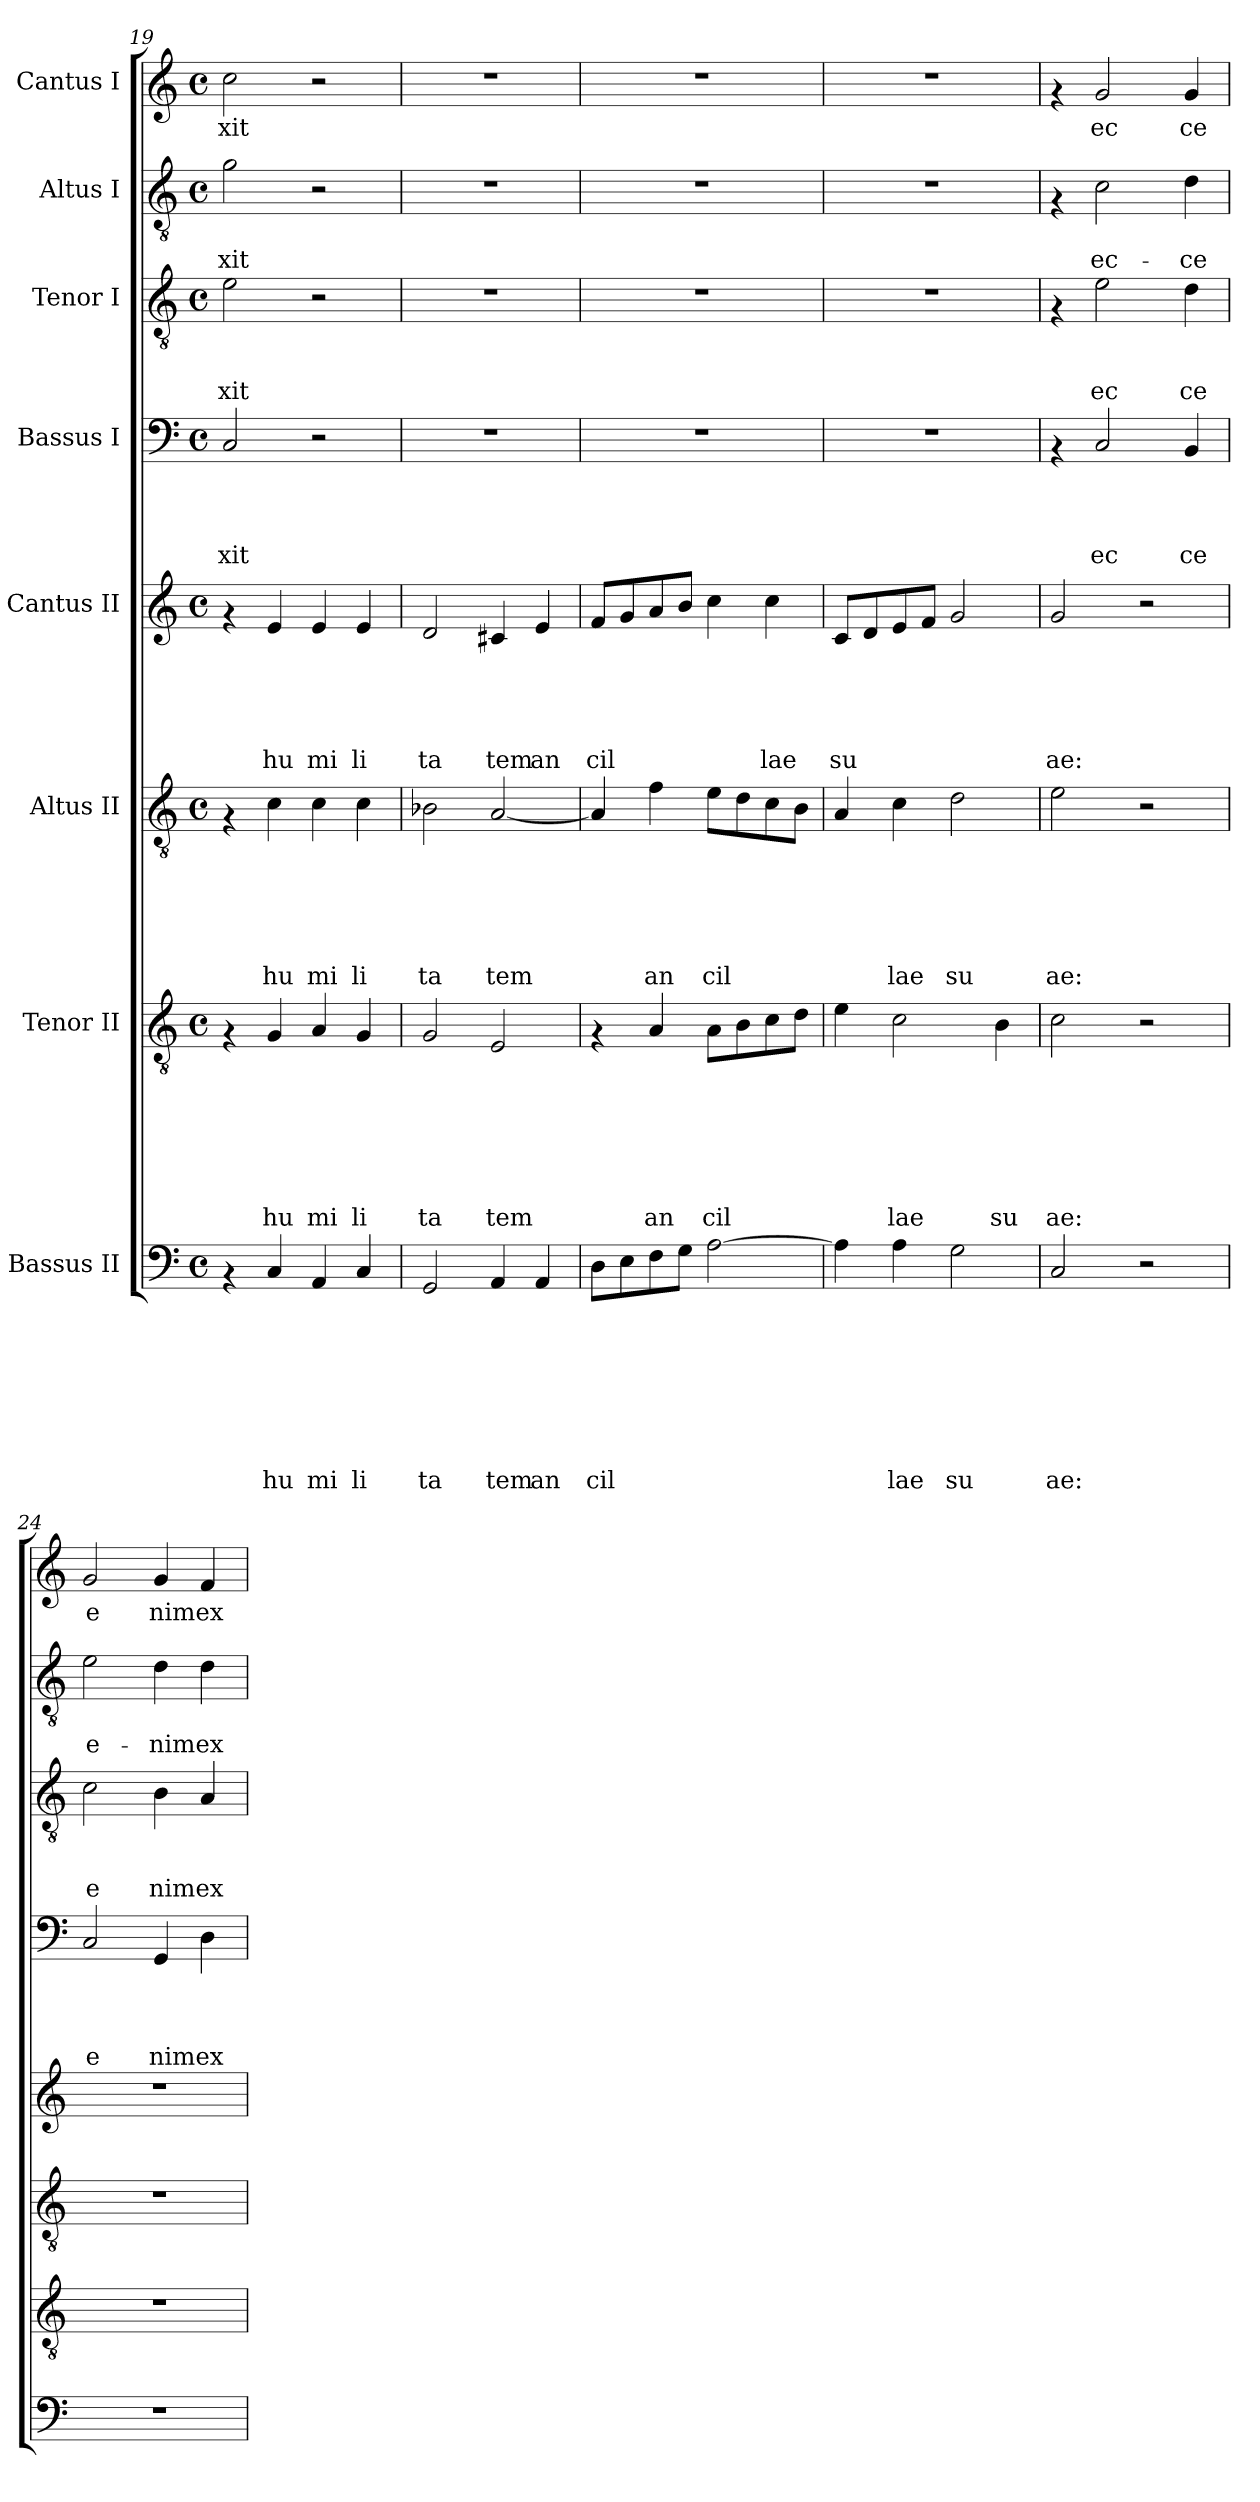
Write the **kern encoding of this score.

**kern	**text	**text	**text	**text	**text	**text	**text	**text	**kern	**text	**text	**text	**text	**text	**text	**text	**kern	**text	**text	**text	**text	**text	**text	**kern	**text	**text	**text	**text	**text	**kern	**text	**text	**text	**text	**kern	**text	**text	**text	**kern	**text	**text	**kern	**text
*part8	*part8	*part8	*part8	*part8	*part8	*part8	*part8	*part8	*part7	*part7	*part7	*part7	*part7	*part7	*part7	*part7	*part6	*part6	*part6	*part6	*part6	*part6	*part6	*part5	*part5	*part5	*part5	*part5	*part5	*part4	*part4	*part4	*part4	*part4	*part3	*part3	*part3	*part3	*part2	*part2	*part2	*part1	*part1
*staff8	*staff8	*staff8	*staff8	*staff8	*staff8	*staff8	*staff8	*staff8	*staff7	*staff7	*staff7	*staff7	*staff7	*staff7	*staff7	*staff7	*staff6	*staff6	*staff6	*staff6	*staff6	*staff6	*staff6	*staff5	*staff5	*staff5	*staff5	*staff5	*staff5	*staff4	*staff4	*staff4	*staff4	*staff4	*staff3	*staff3	*staff3	*staff3	*staff2	*staff2	*staff2	*staff1	*staff1
*I"Bassus II	*	*	*	*	*	*	*	*	*I"Tenor II	*	*	*	*	*	*	*	*I"Altus II	*	*	*	*	*	*	*I"Cantus II	*	*	*	*	*	*I"Bassus I	*	*	*	*	*I"Tenor I	*	*	*	*I"Altus I	*	*	*I"Cantus I	*
*clefF4	*	*	*	*	*	*	*	*	*clefGv2	*	*	*	*	*	*	*	*clefGv2	*	*	*	*	*	*	*clefG2	*	*	*	*	*	*clefF4	*	*	*	*	*clefGv2	*	*	*	*clefGv2	*	*	*clefG2	*
*k[]	*	*	*	*	*	*	*	*	*k[]	*	*	*	*	*	*	*	*k[]	*	*	*	*	*	*	*k[]	*	*	*	*	*	*k[]	*	*	*	*	*k[]	*	*	*	*k[]	*	*	*k[]	*
*C:	*	*	*	*	*	*	*	*	*C:	*	*	*	*	*	*	*	*C:	*	*	*	*	*	*	*C:	*	*	*	*	*	*C:	*	*	*	*	*C:	*	*	*	*C:	*	*	*C:	*
*M4/4	*	*	*	*	*	*	*	*	*M4/4	*	*	*	*	*	*	*	*M4/4	*	*	*	*	*	*	*M4/4	*	*	*	*	*	*M4/4	*	*	*	*	*M4/4	*	*	*	*M4/4	*	*	*M4/4	*
*met(c)	*	*	*	*	*	*	*	*	*met(c)	*	*	*	*	*	*	*	*met(c)	*	*	*	*	*	*	*met(c)	*	*	*	*	*	*met(c)	*	*	*	*	*met(c)	*	*	*	*met(c)	*	*	*met(c)	*
=19	=19	=19	=19	=19	=19	=19	=19	=19	=19	=19	=19	=19	=19	=19	=19	=19	=19	=19	=19	=19	=19	=19	=19	=19	=19	=19	=19	=19	=19	=19	=19	=19	=19	=19	=19	=19	=19	=19	=19	=19	=19	=19	=19
!	!	!	!	!	!	!	!	!	!	!	!	!	!	!	!	!	!	!	!	!	!	!	!	!	!	!	!	!	!	!	!	!	!	!LO:LY:b	!	!	!	!LO:LY:b	!	!	!LO:LY:b	!	!LO:LY:b
4rAA	.	.	.	.	.	.	.	.	4rF	.	.	.	.	.	.	.	4rF	.	.	.	.	.	.	4rf	.	.	.	.	.	2C/	.	.	.	xit	2e\	.	.	xit	2g\	.	-xit	2cc\	xit
!	!	!	!	!	!	!	!	!LO:LY:b	!	!	!	!	!	!	!	!LO:LY:b	!	!	!	!	!	!	!LO:LY:b	!	!	!	!	!	!LO:LY:b	!	!	!	!	!	!	!	!	!	!	!	!	!	!
4C/	.	.	.	.	.	.	.	hu	4G/	.	.	.	.	.	.	hu	4c\	.	.	.	.	.	hu	4e/	.	.	.	.	hu	.	.	.	.	.	.	.	.	.	.	.	.	.	.
!	!	!	!	!	!	!	!	!LO:LY:b	!	!	!	!	!	!	!	!LO:LY:b	!	!	!	!	!	!	!LO:LY:b	!	!	!	!	!	!LO:LY:b	!	!	!	!	!	!	!	!	!	!	!	!	!	!
4AA/	.	.	.	.	.	.	.	mi	4A/	.	.	.	.	.	.	mi	4c\	.	.	.	.	.	mi	4e/	.	.	.	.	mi	2r	.	.	.	.	2r	.	.	.	2r	.	.	2r	.
!	!	!	!	!	!	!	!	!LO:LY:b	!	!	!	!	!	!	!	!LO:LY:b	!	!	!	!	!	!	!LO:LY:b	!	!	!	!	!	!LO:LY:b	!	!	!	!	!	!	!	!	!	!	!	!	!	!
4C/	.	.	.	.	.	.	.	li	4G/	.	.	.	.	.	.	li	4c\	.	.	.	.	.	li	4e/	.	.	.	.	li	.	.	.	.	.	.	.	.	.	.	.	.	.	.
=20	=20	=20	=20	=20	=20	=20	=20	=20	=20	=20	=20	=20	=20	=20	=20	=20	=20	=20	=20	=20	=20	=20	=20	=20	=20	=20	=20	=20	=20	=20	=20	=20	=20	=20	=20	=20	=20	=20	=20	=20	=20	=20	=20
!	!	!	!	!	!	!	!	!LO:LY:b	!	!	!	!	!	!	!	!LO:LY:b	!	!	!	!	!	!	!LO:LY:b	!	!	!	!	!	!LO:LY:b	!	!	!	!	!	!	!	!	!	!	!	!	!	!
2GG/	.	.	.	.	.	.	.	ta	2G/	.	.	.	.	.	.	ta	2B-X\	.	.	.	.	.	ta	2d/	.	.	.	.	ta	1r	.	.	.	.	1r	.	.	.	1r	.	.	1r	.
!	!	!	!	!	!	!	!	!LO:LY:b	!	!	!	!	!	!	!	!LO:LY:b	!	!	!	!	!	!	!LO:LY:b	!	!	!	!	!	!LO:LY:b	!	!	!	!	!	!	!	!	!	!	!	!	!	!
4AA/	.	.	.	.	.	.	.	tem	2E/	.	.	.	.	.	.	tem	[<2A/	.	.	.	.	.	tem	4c#X/	.	.	.	.	tem	.	.	.	.	.	.	.	.	.	.	.	.	.	.
!	!	!	!	!	!	!	!	!LO:LY:b	!	!	!	!	!	!	!	!	!	!	!	!	!	!	!	!	!	!	!	!	!LO:LY:b	!	!	!	!	!	!	!	!	!	!	!	!	!	!
4AA/	.	.	.	.	.	.	.	an	.	.	.	.	.	.	.	.	.	.	.	.	.	.	.	4e/	.	.	.	.	an	.	.	.	.	.	.	.	.	.	.	.	.	.	.
=21	=21	=21	=21	=21	=21	=21	=21	=21	=21	=21	=21	=21	=21	=21	=21	=21	=21	=21	=21	=21	=21	=21	=21	=21	=21	=21	=21	=21	=21	=21	=21	=21	=21	=21	=21	=21	=21	=21	=21	=21	=21	=21	=21
!	!	!	!	!	!	!	!	!LO:LY:b	!	!	!	!	!	!	!	!	!	!	!	!	!	!	!	!	!	!	!	!	!LO:LY:b	!	!	!	!	!	!	!	!	!	!	!	!	!	!
8D\L	.	.	.	.	.	.	.	cil	4rF	.	.	.	.	.	.	.	4A/]	.	.	.	.	.	.	8f/L	.	.	.	.	cil	1r	.	.	.	.	1r	.	.	.	1r	.	.	1r	.
8E\	.	.	.	.	.	.	.	.	.	.	.	.	.	.	.	.	.	.	.	.	.	.	.	8g/	.	.	.	.	.	.	.	.	.	.	.	.	.	.	.	.	.	.	.
!	!	!	!	!	!	!	!	!	!	!	!	!	!	!	!	!LO:LY:b	!	!	!	!	!	!	!LO:LY:b	!	!	!	!	!	!	!	!	!	!	!	!	!	!	!	!	!	!	!	!
8F\	.	.	.	.	.	.	.	.	4A/	.	.	.	.	.	.	an	4f\	.	.	.	.	.	an	8a/	.	.	.	.	.	.	.	.	.	.	.	.	.	.	.	.	.	.	.
8G\J	.	.	.	.	.	.	.	.	.	.	.	.	.	.	.	.	.	.	.	.	.	.	.	8b/J	.	.	.	.	.	.	.	.	.	.	.	.	.	.	.	.	.	.	.
!	!	!	!	!	!	!	!	!	!	!	!	!	!	!	!	!LO:LY:b	!	!	!	!	!	!	!LO:LY:b	!	!	!	!	!	!	!	!	!	!	!	!	!	!	!	!	!	!	!	!
[>2A\	.	.	.	.	.	.	.	.	8A\L	.	.	.	.	.	.	cil	8e\L	.	.	.	.	.	cil	4cc\	.	.	.	.	.	.	.	.	.	.	.	.	.	.	.	.	.	.	.
.	.	.	.	.	.	.	.	.	8B\	.	.	.	.	.	.	.	8d\	.	.	.	.	.	.	.	.	.	.	.	.	.	.	.	.	.	.	.	.	.	.	.	.	.	.
!	!	!	!	!	!	!	!	!	!	!	!	!	!	!	!	!	!	!	!	!	!	!	!	!	!	!	!	!	!LO:LY:b	!	!	!	!	!	!	!	!	!	!	!	!	!	!
.	.	.	.	.	.	.	.	.	8c\	.	.	.	.	.	.	.	8c\	.	.	.	.	.	.	4cc\	.	.	.	.	lae	.	.	.	.	.	.	.	.	.	.	.	.	.	.
.	.	.	.	.	.	.	.	.	8d\J	.	.	.	.	.	.	.	8B\J	.	.	.	.	.	.	.	.	.	.	.	.	.	.	.	.	.	.	.	.	.	.	.	.	.	.
=22	=22	=22	=22	=22	=22	=22	=22	=22	=22	=22	=22	=22	=22	=22	=22	=22	=22	=22	=22	=22	=22	=22	=22	=22	=22	=22	=22	=22	=22	=22	=22	=22	=22	=22	=22	=22	=22	=22	=22	=22	=22	=22	=22
!	!	!	!	!	!	!	!	!	!	!	!	!	!	!	!	!	!	!	!	!	!	!	!	!	!	!	!	!	!LO:LY:b	!	!	!	!	!	!	!	!	!	!	!	!	!	!
4A\]	.	.	.	.	.	.	.	.	4e\	.	.	.	.	.	.	.	4A/	.	.	.	.	.	.	8c/L	.	.	.	.	su	1r	.	.	.	.	1r	.	.	.	1r	.	.	1r	.
.	.	.	.	.	.	.	.	.	.	.	.	.	.	.	.	.	.	.	.	.	.	.	.	8d/	.	.	.	.	.	.	.	.	.	.	.	.	.	.	.	.	.	.	.
!	!	!	!	!	!	!	!	!LO:LY:b	!	!	!	!	!	!	!	!LO:LY:b	!	!	!	!	!	!	!LO:LY:b	!	!	!	!	!	!	!	!	!	!	!	!	!	!	!	!	!	!	!	!
4A\	.	.	.	.	.	.	.	lae	2c\	.	.	.	.	.	.	lae	4c\	.	.	.	.	.	lae	8e/	.	.	.	.	.	.	.	.	.	.	.	.	.	.	.	.	.	.	.
.	.	.	.	.	.	.	.	.	.	.	.	.	.	.	.	.	.	.	.	.	.	.	.	8f/J	.	.	.	.	.	.	.	.	.	.	.	.	.	.	.	.	.	.	.
!	!	!	!	!	!	!	!	!LO:LY:b	!	!	!	!	!	!	!	!	!	!	!	!	!	!	!LO:LY:b	!	!	!	!	!	!	!	!	!	!	!	!	!	!	!	!	!	!	!	!
2G\	.	.	.	.	.	.	.	su	.	.	.	.	.	.	.	.	2d\	.	.	.	.	.	su	2g/	.	.	.	.	.	.	.	.	.	.	.	.	.	.	.	.	.	.	.
!	!	!	!	!	!	!	!	!	!	!	!	!	!	!	!	!LO:LY:b	!	!	!	!	!	!	!	!	!	!	!	!	!	!	!	!	!	!	!	!	!	!	!	!	!	!	!
.	.	.	.	.	.	.	.	.	4B\	.	.	.	.	.	.	su	.	.	.	.	.	.	.	.	.	.	.	.	.	.	.	.	.	.	.	.	.	.	.	.	.	.	.
!!LO:PB:g=z
=23	=23	=23	=23	=23	=23	=23	=23	=23	=23	=23	=23	=23	=23	=23	=23	=23	=23	=23	=23	=23	=23	=23	=23	=23	=23	=23	=23	=23	=23	=23	=23	=23	=23	=23	=23	=23	=23	=23	=23	=23	=23	=23	=23
!	!	!	!	!	!	!	!	!LO:LY:b	!	!	!	!	!	!	!	!LO:LY:b	!	!	!	!	!	!	!LO:LY:b	!	!	!	!	!	!LO:LY:b	!	!	!	!	!	!	!	!	!	!	!	!	!	!
2C/	.	.	.	.	.	.	.	ae:	2c\	.	.	.	.	.	.	ae:	2e\	.	.	.	.	.	ae:	2g/	.	.	.	.	ae:	4rAA	.	.	.	.	4rF	.	.	.	4rF	.	.	4rf	.
!	!	!	!	!	!	!	!	!	!	!	!	!	!	!	!	!	!	!	!	!	!	!	!	!	!	!	!	!	!	!	!	!	!	!LO:LY:b	!	!	!	!LO:LY:b	!	!	!LO:LY:b	!	!LO:LY:b
.	.	.	.	.	.	.	.	.	.	.	.	.	.	.	.	.	.	.	.	.	.	.	.	.	.	.	.	.	.	2C/	.	.	.	ec	2e\	.	.	ec	2c\	.	ec-	2g/	ec
2r	.	.	.	.	.	.	.	.	2r	.	.	.	.	.	.	.	2r	.	.	.	.	.	.	2r	.	.	.	.	.	.	.	.	.	.	.	.	.	.	.	.	.	.	.
!	!	!	!	!	!	!	!	!	!	!	!	!	!	!	!	!	!	!	!	!	!	!	!	!	!	!	!	!	!	!	!	!	!	!LO:LY:b	!	!	!	!LO:LY:b	!	!	!LO:LY:b	!	!LO:LY:b
.	.	.	.	.	.	.	.	.	.	.	.	.	.	.	.	.	.	.	.	.	.	.	.	.	.	.	.	.	.	4BB/	.	.	.	ce	4d\	.	.	ce	4d\	.	-ce	4g/	ce
=24	=24	=24	=24	=24	=24	=24	=24	=24	=24	=24	=24	=24	=24	=24	=24	=24	=24	=24	=24	=24	=24	=24	=24	=24	=24	=24	=24	=24	=24	=24	=24	=24	=24	=24	=24	=24	=24	=24	=24	=24	=24	=24	=24
!	!	!	!	!	!	!	!	!	!	!	!	!	!	!	!	!	!	!	!	!	!	!	!	!	!	!	!	!	!	!	!	!	!	!LO:LY:b	!	!	!	!LO:LY:b	!	!	!LO:LY:b	!	!LO:LY:b
1r	.	.	.	.	.	.	.	.	1r	.	.	.	.	.	.	.	1r	.	.	.	.	.	.	1r	.	.	.	.	.	2C/	.	.	.	e	2c\	.	.	e	2e\	.	e-	2g/	e
!	!	!	!	!	!	!	!	!	!	!	!	!	!	!	!	!	!	!	!	!	!	!	!	!	!	!	!	!	!	!	!	!	!	!LO:LY:b	!	!	!	!LO:LY:b	!	!	!LO:LY:b	!	!LO:LY:b
.	.	.	.	.	.	.	.	.	.	.	.	.	.	.	.	.	.	.	.	.	.	.	.	.	.	.	.	.	.	4GG/	.	.	.	nim	4B\	.	.	nim	4d\	.	-nim	4g/	nim
!	!	!	!	!	!	!	!	!	!	!	!	!	!	!	!	!	!	!	!	!	!	!	!	!	!	!	!	!	!	!	!	!	!	!LO:LY:b	!	!	!	!LO:LY:b	!	!	!LO:LY:b	!	!LO:LY:b
.	.	.	.	.	.	.	.	.	.	.	.	.	.	.	.	.	.	.	.	.	.	.	.	.	.	.	.	.	.	4D\	.	.	.	ex	4A/	.	.	ex	4d\	.	ex	4f/	ex
=	=	=	=	=	=	=	=	=	=	=	=	=	=	=	=	=	=	=	=	=	=	=	=	=	=	=	=	=	=	=	=	=	=	=	=	=	=	=	=	=	=	=	=
*-	*-	*-	*-	*-	*-	*-	*-	*-	*-	*-	*-	*-	*-	*-	*-	*-	*-	*-	*-	*-	*-	*-	*-	*-	*-	*-	*-	*-	*-	*-	*-	*-	*-	*-	*-	*-	*-	*-	*-	*-	*-	*-	*-
